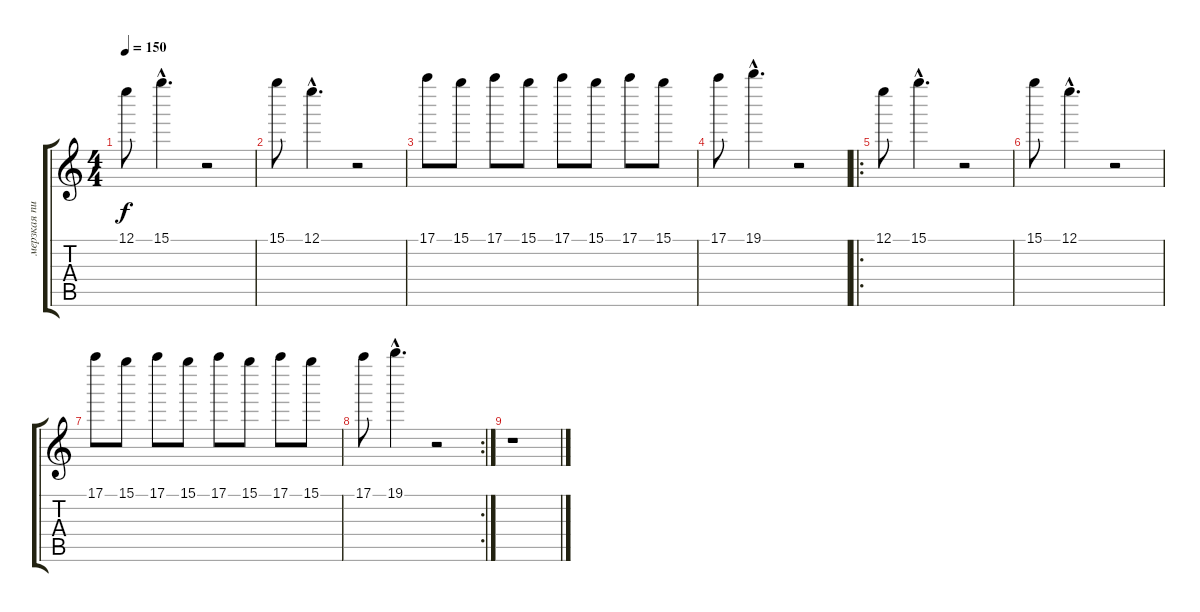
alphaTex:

\track ("мерзкая пищалка" "мерзкая пи") {instrument overdrivenguitar}
\staff {score tabs}
\tuning (E5 B4 G4 D4 A3 E3) {hide}
\ts (4 4)
\tempo 150
\clef g2
\ks c
12.1.8{dy f} 15.1{hac}.4{d} r.2 |
15.1.8 12.1{hac}.4{d} r.2 |
17.1.8 15.1.8 17.1.8 15.1.8 17.1.8 15.1.8 17.1.8 15.1.8 |
17.1.8 19.1{hac}.4{d} r.2 |
\ro
12.1.8 15.1{hac}.4{d} r.2 |
15.1.8 12.1{hac}.4{d} r.2 |
17.1.8 15.1.8 17.1.8 15.1.8 17.1.8 15.1.8 17.1.8 15.1.8 |
\rc 2
17.1.8 19.1{hac}.4{d} r.2 |
r.1
